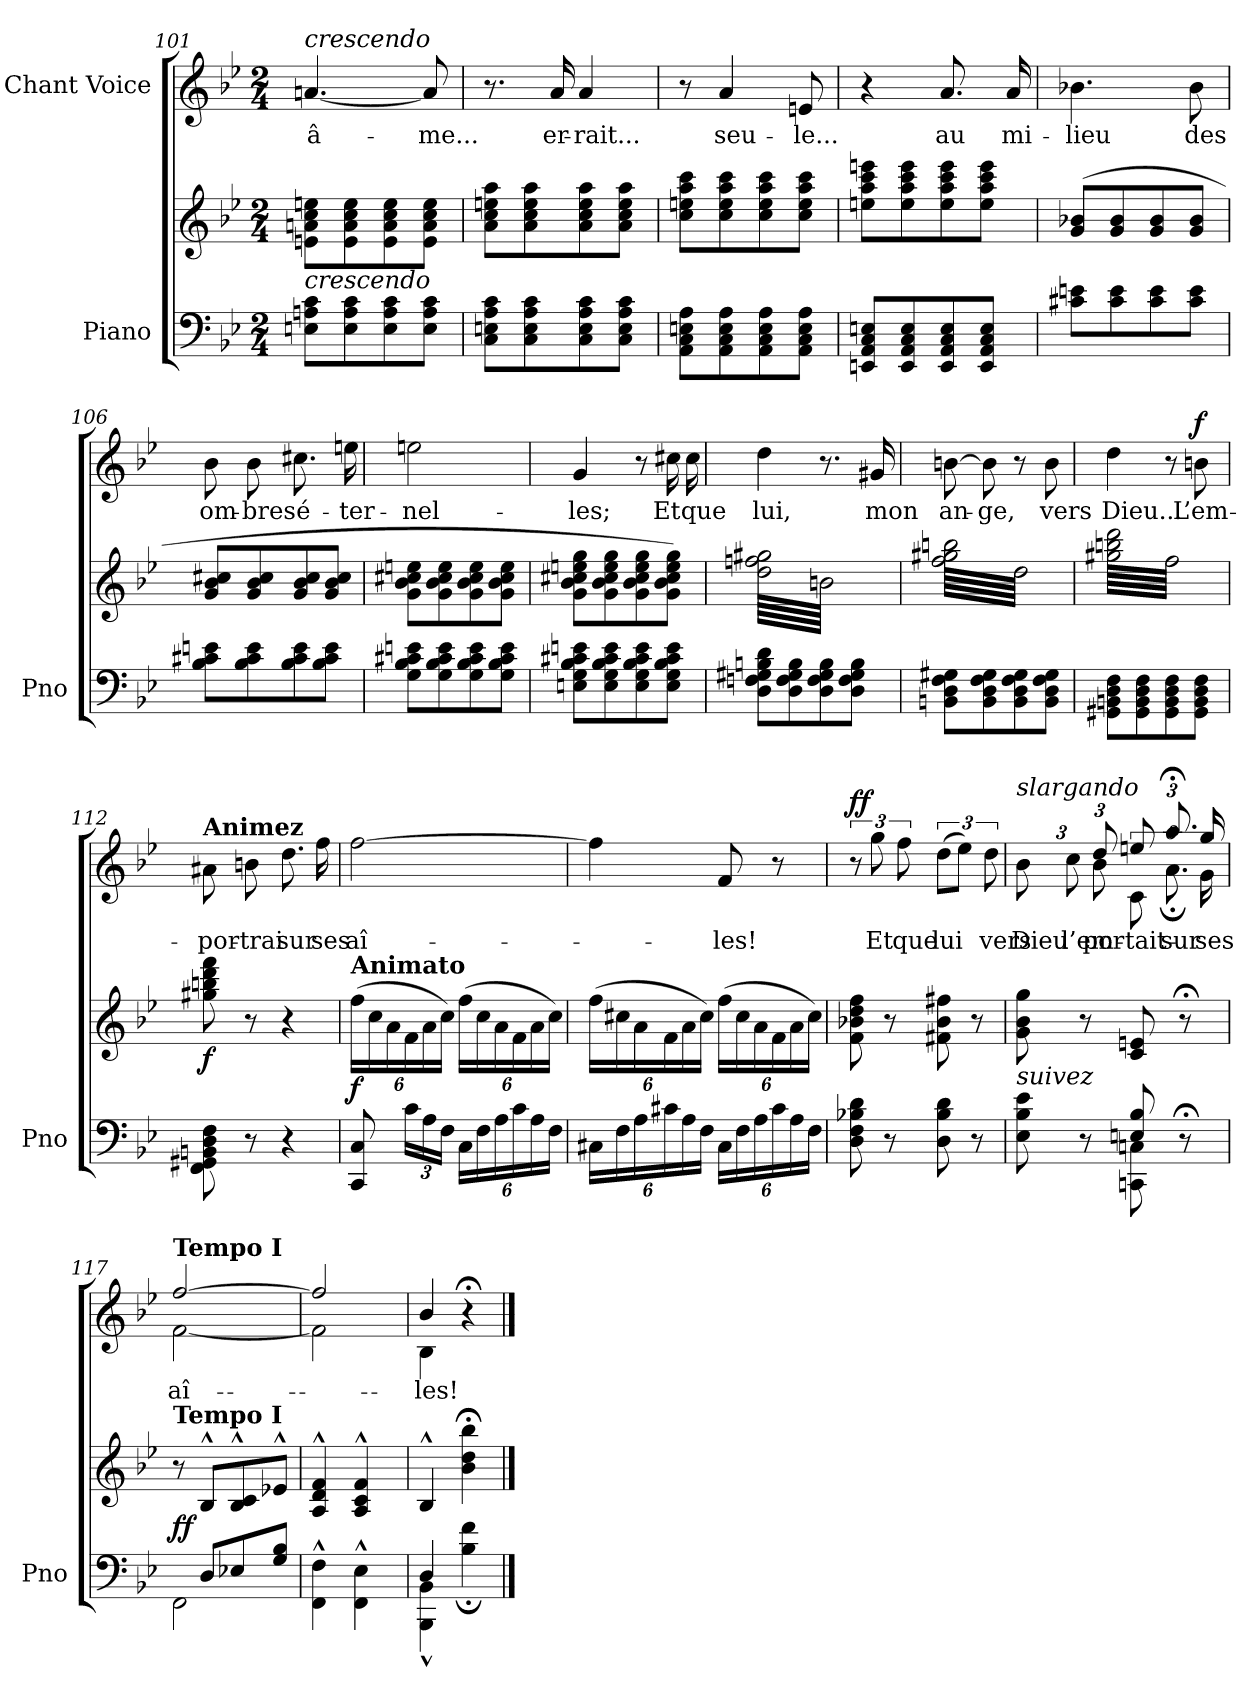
**kern	**kern	**dynam	**kern	**text	**dynam
*part2	*part2	*part2	*part1	*part1	*part1
*staff3	*staff2	*staff2/3	*staff1	*staff1	*staff1
*I"Piano	*	*	*I"Chant Voice	*	*
*I'Pno	*	*	*	*	*
*clefF4	*clefG2	*	*clefG2	*	*
*k[b-e-]	*k[b-e-]	*	*k[b-e-]	*	*
*M2/4	*M2/4	*	*M2/4	*	*
=101	=101	=101	=101	=101	=101
!	!	!	!LO:TX:a:i:t=crescendo	!	!
!	!LO:TX:b:i:t=crescendo	!	!	!	!
8En\ 8An\ 8c\L	8en\ 8an\ 8cc\ 8een\L	.	[4.an/	â-	.
8E\ 8A\ 8c\	8e\ 8a\ 8cc\ 8ee\	.	.	.	.
8E\ 8A\ 8c\	8e\ 8a\ 8cc\ 8ee\	.	.	.	.
8E\ 8A\ 8c\J	8e\ 8a\ 8cc\ 8ee\J	.	8a/]	-me...	.
=102	=102	=102	=102	=102	=102
8C\ 8En\ 8A\ 8c\L	8a\ 8cc\ 8een\ 8aa\L	.	8.r	.	.
8C\ 8E\ 8A\ 8c\	8a\ 8cc\ 8ee\ 8aa\	.	.	.	.
.	.	.	16a/	er-	.
8C\ 8E\ 8A\ 8c\	8a\ 8cc\ 8ee\ 8aa\	.	4a/	-rait...	.
8C\ 8E\ 8A\ 8c\J	8a\ 8cc\ 8ee\ 8aa\J	.	.	.	.
=103	=103	=103	=103	=103	=103
8AA\ 8C\ 8En\ 8A\L	8cc\ 8een\ 8aa\ 8ccc\L	.	8r	.	.
8AA\ 8C\ 8E\ 8A\	8cc\ 8ee\ 8aa\ 8ccc\	.	4a/	seu-	.
8AA\ 8C\ 8E\ 8A\	8cc\ 8ee\ 8aa\ 8ccc\	.	.	.	.
8AA\ 8C\ 8E\ 8A\J	8cc\ 8ee\ 8aa\ 8ccc\J	.	8en/	-le...	.
=104	=104	=104	=104	=104	=104
8EEn/ 8AA/ 8C/ 8En/L	8een\ 8aa\ 8ccc\ 8eeen\L	.	4r	.	.
8EE/ 8AA/ 8C/ 8E/	8ee\ 8aa\ 8ccc\ 8eee\	.	.	.	.
8EE/ 8AA/ 8C/ 8E/	8ee\ 8aa\ 8ccc\ 8eee\	.	8.a/	au	.
8EE/ 8AA/ 8C/ 8E/J	8ee\ 8aa\ 8ccc\ 8eee\J	.	.	.	.
.	.	.	16a/	mi-	.
=105	=105	=105	=105	=105	=105
8c#X\ 8en\L	(8g/ 8b-X/L	.	4.b-X\	-lieu	.
8c#\ 8e\	8g/ 8b-/	.	.	.	.
8c#\ 8e\	8g/ 8b-/	.	.	.	.
8c#\ 8e\J	8g/ 8b-/J	.	8b-\	des	.
=106	=106	=106	=106	=106	=106
8B-\ 8c#X\ 8en\L	8g/ 8b-/ 8cc#X/L	.	8b-\	om-	.
8B-\ 8c#\ 8e\	8g/ 8b-/ 8cc#/	.	8b-\	-bres	.
8B-\ 8c#\ 8e\	8g/ 8b-/ 8cc#/	.	8.cc#X\	é-	.
8B-\ 8c#\ 8e\J	8g/ 8b-/ 8cc#/J	.	.	.	.
.	.	.	16een\	-ter-	.
=107	=107	=107	=107	=107	=107
8G\ 8B-\ 8c#X\ 8en\L	8g\ 8b-\ 8cc#X\ 8een\L	.	2een\	-nel-	.
8G\ 8B-\ 8c#\ 8e\	8g\ 8b-\ 8cc#\ 8ee\	.	.	.	.
8G\ 8B-\ 8c#\ 8e\	8g\ 8b-\ 8cc#\ 8ee\	.	.	.	.
8G\ 8B-\ 8c#\ 8e\J	8g\ 8b-\ 8cc#\ 8ee\J	.	.	.	.
=108	=108	=108	=108	=108	=108
8En\ 8G\ 8B-\ 8c#X\ 8en\L	8g\ 8b-\ 8cc#X\ 8een\ 8gg\L	.	4g/	-les;	.
8E\ 8G\ 8B-\ 8c#\ 8e\	8g\ 8b-\ 8cc#\ 8ee\ 8gg\	.	.	.	.
8E\ 8G\ 8B-\ 8c#\ 8e\	8g\ 8b-\ 8cc#\ 8ee\ 8gg\	.	8r	.	.
8E\ 8G\ 8B-\ 8c#\ 8e\J	8g\ 8b-\ 8cc#\ 8ee\ 8gg\J)	.	16cc#X\	Et	.
.	.	.	16cc#\	que	.
=109	=109	=109	=109	=109	=109
*	*tremolo	*	*	*	*
8D\ 8Fn\ 8G#X\ 8Bn\ 8d\L	64dd\ 64ffn\ 64gg#X\LLLL	.	4dd\	lui,	.
.	64bn\	.	.	.	.
.	64dd\ 64ffn\ 64gg#X\	.	.	.	.
.	64bn\	.	.	.	.
.	64dd\ 64ffn\ 64gg#X\	.	.	.	.
.	64bn\	.	.	.	.
.	64dd\ 64ffn\ 64gg#X\	.	.	.	.
.	64bn\	.	.	.	.
8D\ 8F\ 8G#\ 8B\	64dd\ 64ffn\ 64gg#X\	.	.	.	.
.	64bn\	.	.	.	.
.	64dd\ 64ffn\ 64gg#X\	.	.	.	.
.	64bn\	.	.	.	.
.	64dd\ 64ffn\ 64gg#X\	.	.	.	.
.	64bn\	.	.	.	.
.	64dd\ 64ffn\ 64gg#X\	.	.	.	.
.	64bn\	.	.	.	.
8D\ 8F\ 8G#\ 8B\	64dd\ 64ffn\ 64gg#X\	.	8.r	.	.
.	64bn\	.	.	.	.
.	64dd\ 64ffn\ 64gg#X\	.	.	.	.
.	64bn\	.	.	.	.
.	64dd\ 64ffn\ 64gg#X\	.	.	.	.
.	64bn\	.	.	.	.
.	64dd\ 64ffn\ 64gg#X\	.	.	.	.
.	64bn\	.	.	.	.
8D\ 8F\ 8G#\ 8B\J	64dd\ 64ffn\ 64gg#X\	.	.	.	.
.	64bn\	.	.	.	.
.	64dd\ 64ffn\ 64gg#X\	.	.	.	.
.	64bn\	.	.	.	.
.	64dd\ 64ffn\ 64gg#X\	.	16g#X/	mon	.
.	64bn\	.	.	.	.
.	64dd\ 64ffn\ 64gg#X\	.	.	.	.
.	64bn\JJJJ	.	.	.	.
=110	=110	=110	=110	=110	=110
8BBn\ 8D\ 8F\ 8G#X\L	64ff\ 64gg#X\ 64bbn\LLLL	.	[8bn\	an-	.
.	64dd\	.	.	.	.
.	64ff\ 64gg#X\ 64bbn\	.	.	.	.
.	64dd\	.	.	.	.
.	64ff\ 64gg#X\ 64bbn\	.	.	.	.
.	64dd\	.	.	.	.
.	64ff\ 64gg#X\ 64bbn\	.	.	.	.
.	64dd\	.	.	.	.
8BB\ 8D\ 8F\ 8G#\	64ff\ 64gg#X\ 64bbn\	.	8b\]	-ge,	.
.	64dd\	.	.	.	.
.	64ff\ 64gg#X\ 64bbn\	.	.	.	.
.	64dd\	.	.	.	.
.	64ff\ 64gg#X\ 64bbn\	.	.	.	.
.	64dd\	.	.	.	.
.	64ff\ 64gg#X\ 64bbn\	.	.	.	.
.	64dd\	.	.	.	.
8BB\ 8D\ 8F\ 8G#\	64ff\ 64gg#X\ 64bbn\	.	8r	.	.
.	64dd\	.	.	.	.
.	64ff\ 64gg#X\ 64bbn\	.	.	.	.
.	64dd\	.	.	.	.
.	64ff\ 64gg#X\ 64bbn\	.	.	.	.
.	64dd\	.	.	.	.
.	64ff\ 64gg#X\ 64bbn\	.	.	.	.
.	64dd\	.	.	.	.
8BB\ 8D\ 8F\ 8G#\J	64ff\ 64gg#X\ 64bbn\	.	8b\	vers	.
.	64dd\	.	.	.	.
.	64ff\ 64gg#X\ 64bbn\	.	.	.	.
.	64dd\	.	.	.	.
.	64ff\ 64gg#X\ 64bbn\	.	.	.	.
.	64dd\	.	.	.	.
.	64ff\ 64gg#X\ 64bbn\	.	.	.	.
.	64dd\JJJJ	.	.	.	.
=111	=111	=111	=111	=111	=111
8GG#X\ 8BBn\ 8D\ 8F\L	64gg#X\ 64bbn\ 64ddd\LLLL	.	4dd\	-Dieu...	.
.	64ff\	.	.	.	.
.	64gg#X\ 64bbn\ 64ddd\	.	.	.	.
.	64ff\	.	.	.	.
.	64gg#X\ 64bbn\ 64ddd\	.	.	.	.
.	64ff\	.	.	.	.
.	64gg#X\ 64bbn\ 64ddd\	.	.	.	.
.	64ff\	.	.	.	.
8GG#\ 8BB\ 8D\ 8F\	64gg#X\ 64bbn\ 64ddd\	.	.	.	.
.	64ff\	.	.	.	.
.	64gg#X\ 64bbn\ 64ddd\	.	.	.	.
.	64ff\	.	.	.	.
.	64gg#X\ 64bbn\ 64ddd\	.	.	.	.
.	64ff\	.	.	.	.
.	64gg#X\ 64bbn\ 64ddd\	.	.	.	.
.	64ff\	.	.	.	.
8GG#\ 8BB\ 8D\ 8F\	64gg#X\ 64bbn\ 64ddd\	.	8r	.	.
.	64ff\	.	.	.	.
.	64gg#X\ 64bbn\ 64ddd\	.	.	.	.
.	64ff\	.	.	.	.
.	64gg#X\ 64bbn\ 64ddd\	.	.	.	.
.	64ff\	.	.	.	.
.	64gg#X\ 64bbn\ 64ddd\	.	.	.	.
.	64ff\	.	.	.	.
!	!	!	!	!	!LO:DY:a
8GG#\ 8BB\ 8D\ 8F\J	64gg#X\ 64bbn\ 64ddd\	.	8bn\	L’em-	f
.	64ff\	.	.	.	.
.	64gg#X\ 64bbn\ 64ddd\	.	.	.	.
.	64ff\	.	.	.	.
.	64gg#X\ 64bbn\ 64ddd\	.	.	.	.
.	64ff\	.	.	.	.
.	64gg#X\ 64bbn\ 64ddd\	.	.	.	.
.	64ff\JJJJ	.	.	.	.
*	*Xtremolo	*	*	*	*
=112	=112	=112	=112	=112	=112
!	!	!	!LO:TX:a:B:t=Animez	!	!
!	!	!LO:DY:b	!	!	!
8FF\ 8GG#X\ 8BBn\ 8D\ 8F\	8gg#X\ 8bbn\ 8ddd\ 8fff\	f	8a#X\	-por-	.
.	.	.	.	.	.
.	.	.	.	.	.
.	.	.	.	.	.
.	.	.	.	.	.
.	.	.	.	.	.
.	.	.	.	.	.
.	.	.	.	.	.
8r	8r	.	8bn\	-trai	.
.	.	.	.	.	.
.	.	.	.	.	.
.	.	.	.	.	.
.	.	.	.	.	.
.	.	.	.	.	.
.	.	.	.	.	.
.	.	.	.	.	.
4r	4r	.	8.dd\	sur	.
.	.	.	16ff\	ses	.
=113	=113	=113	=113	=113	=113
!	!LO:TX:a:B:t=Animato	!	!	!	!
!	!	!LO:DY:b	!	!	!
8CC/ 8C/	(24ff\LL	f	[2ff\	aî-	.
.	24cc\	.	.	.	.
.	24a\	.	.	.	.
24c\LL	24f\	.	.	.	.
24A\	24a\	.	.	.	.
24F\JJ	24cc\JJ)	.	.	.	.
24C\LL	(24ff\LL	.	.	.	.
24F\	24cc\	.	.	.	.
24A\	24a\	.	.	.	.
24c\	24f\	.	.	.	.
24A\	24a\	.	.	.	.
24F\JJ	24cc\JJ)	.	.	.	.
=114	=114	=114	=114	=114	=114
24C#X\LL	(24ff\LL	.	4ff\]	.	.
24F\	24cc#X\	.	.	.	.
24A\	24a\	.	.	.	.
24c#X\	24f\	.	.	.	.
24A\	24a\	.	.	.	.
24F\JJ	24cc#\JJ)	.	.	.	.
24C#\LL	(24ff\LL	.	8f/	-les!	.
24F\	24cc#\	.	.	.	.
24A\	24a\	.	.	.	.
24c#\	24f\	.	8r	.	.
24A\	24a\	.	.	.	.
24F\JJ	24cc#\JJ)	.	.	.	.
=115	=115	=115	=115	=115	=115
!	!	!	!	!	!LO:DY:a
8D\ 8F\ 8B-X\ 8d\	8f\ 8b-X\ 8dd\ 8ff\	.	12r	.	ff
.	.	.	12gg\	Et	.
8r	8r	.	.	.	.
.	.	.	12ff\	que	.
8D\ 8B-\ 8d\	8f#X\ 8b-\ 8ff#X\	.	(12dd\L	lui	.
.	.	.	12ee-\J)	.	.
8r	8r	.	.	.	.
.	.	.	12dd\	vers	.
=116	=116	=116	=116	=116	=116
*^	*	*	*	*	*
*	*	*	*	*Xbrackettup	*	*
*	*	*	*	*^	*	*
!	!	!	!	!LO:TX:i:t=slargando	!	!	!
!	!	!LO:TX:b:i:t=suivez	!	!	!	!	!
8E-\ 8B-\ 8e-\	4ryy	8g\ 8b-\ 8gg\	.	12ryy	12b-\	Dieu	.
.	.	.	.	12ryy	12cc\	l’em-	.
8r	.	8r	.	.	.	.	.
.	.	.	.	12dd!/	12b-\	-por-	.
*	*	*	*	*	*brackettup	*	*
8En/ 8B-/	8CCn\ 8Cn\	8c/ 8en/	.	12een!/	12c\	-tait	.
.	.	.	.	12.aa;<!/	12.a;\	sur	.
8r;<	8ryy	8r;<	.	.	.	.	.
.	.	.	.	24gg!/	24g\	ses	.
=117	=117	=117	=117	=117	=117	=117	=117
!	!	!	!	!LO:TX:a:B:t=Tempo I	!	!	!
!	!	!LO:TX:a:B:t=Tempo I	!	!	!	!	!
!	!	!	!LO:DY:b	!	!	!	!
8ryy	2FF\	8r	ff	[2ff!/	[2f\	aî-	.
8D/L	.	8B-^^/L	.	.	.	.	.
8E-X/	.	8B-/^^ 8c/^^	.	.	.	.	.
8G/ 8B-/J	.	8e-X^^/J	.	.	.	.	.
*v	*v	*	*	*	*	*	*
=118	=118	=118	=118	=118	=118	=118
4FF\^^ 4F\^^	4A/^^ 4d/^^ 4f/^^	.	2ff!/]	2f\]	.	.
4FF\^^ 4E-\^^	4A/^^ 4c/^^ 4f/^^	.	.	.	.	.
=119	=119	=119	=119	=119	=119	=119
*^	*	*	*	*	*	*
4D/	4BBB-\^^ 4BB-\^^	4B-^^/	.	4b-!/	4B-\	-les!	.
4ryy	4B-\;< 4f\;<	4b-\;< 4dd\;< 4bb-\;<	.	4r;<	4ryy	.	.
*v	*v	*	*	*v	*v	*	*
==	==	==	==	==	==
*-	*-	*-	*-	*-	*-
